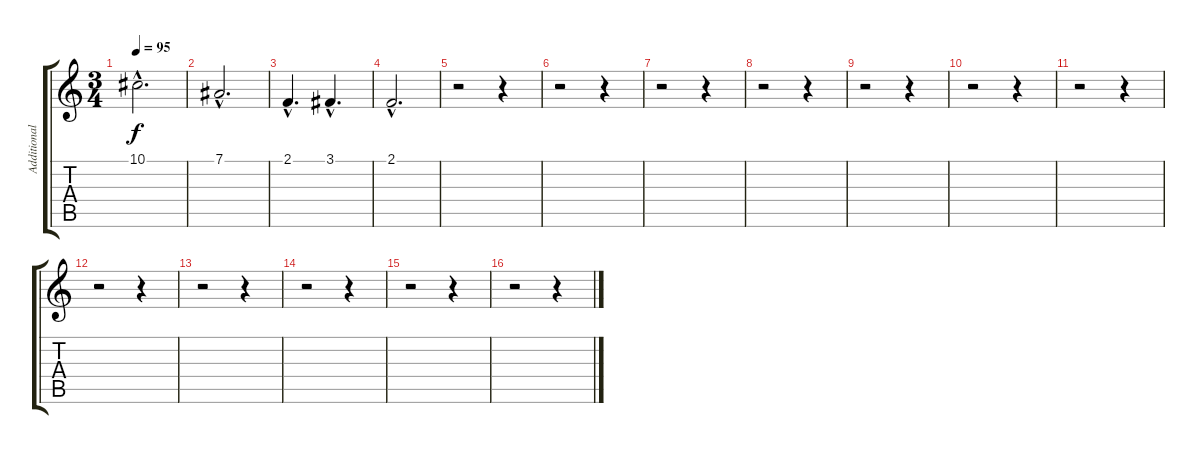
\track ("Additional Orchestration" "Additional") {instrument frenchhorn}
\staff {score tabs}
\tuning (Eb4 Bb3 Gb3 Db3 Ab2 Eb2) {hide}
\ts (3 4)
\tempo 95
\clef g2
\ks c
10.1{hac}.2{d dy f} |
7.1{hac}.2{d} |
2.1{hac}.4{d} 3.1{hac}.4{d} |
2.1{hac}.2{d} |
r.2 r.4 |
r.2 r.4 |
r.2 r.4 |
r.2 r.4 |
r.2 r.4 |
r.2 r.4 |
r.2 r.4 |
r.2 r.4 |
r.2 r.4 |
r.2 r.4 |
r.2 r.4 |
r.2 r.4
